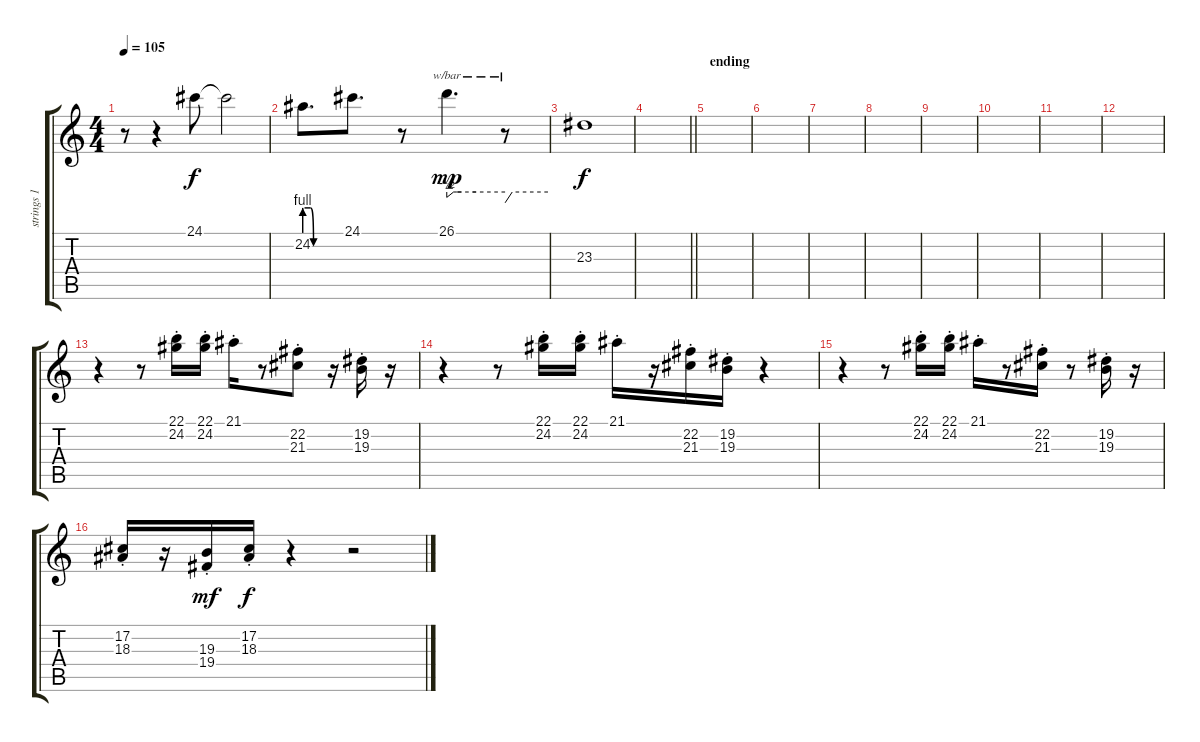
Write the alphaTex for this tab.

\track ("strings 1" "strings 1") {instrument tremolostrings}
\staff {score tabs}
\tuning (Db4 Ab3 E3 B2 Gb2 Db2) {hide}
\ts (4 4)
\tempo 105
\clef g2
\ks c
r.8{dy f} r.4 24.1.8 24.1{t}.2 |
24.2{be (custom 0 4 10 4 15 0 30 0 60 0)}.8{d} 24.1.8{d} r.8 26.1.4{d tbe (custom default 0 -2 7 0 10 0 15 0 30 0 60 0) dy mp} r.8{tbe (custom default 0 -4 10 0 60 0)} |
23.3.1{dy f} |
\barLineRight lightlight
|
\section ("" "ending")
|
|
|
|
|
|
|
|
r.4 r.8 (22.1{st} 24.2{st}).16 (22.1{st} 24.2{st}).16{balance 8} 21.1{st}.16{balance 10} r.8 (22.2{st} 21.3{st}).8{balance 6} r.16 (19.2{st} 19.3{st}).16{balance 10} r.16 |
r.4 r.8 (22.1{st} 24.2{st}).16{balance 4} (22.1{st} 24.2{st}).16{balance 8} 21.1{st}.16{balance 10} r.16 (22.2{st} 21.3{st}).16{balance 6} (19.2{st} 19.3{st}).16{balance 4} r.4 |
r.4 r.8 (22.1{st} 24.2{st}).16{balance 4} (22.1{st} 24.2{st}).16{balance 8} 21.1{st}.16{balance 12} r.8 (22.2{st} 21.3{st}).16{balance 4} r.8 (19.2{st} 19.3{st}).16{balance 11} r.16 |
(17.2{st} 18.3{st}).16{balance 4} r.16 (19.3{st} 19.4{st}).16{dy mf balance 8} (17.2{st} 18.3{st}).16{dy f balance 12} r.4{balance 4} r.2
